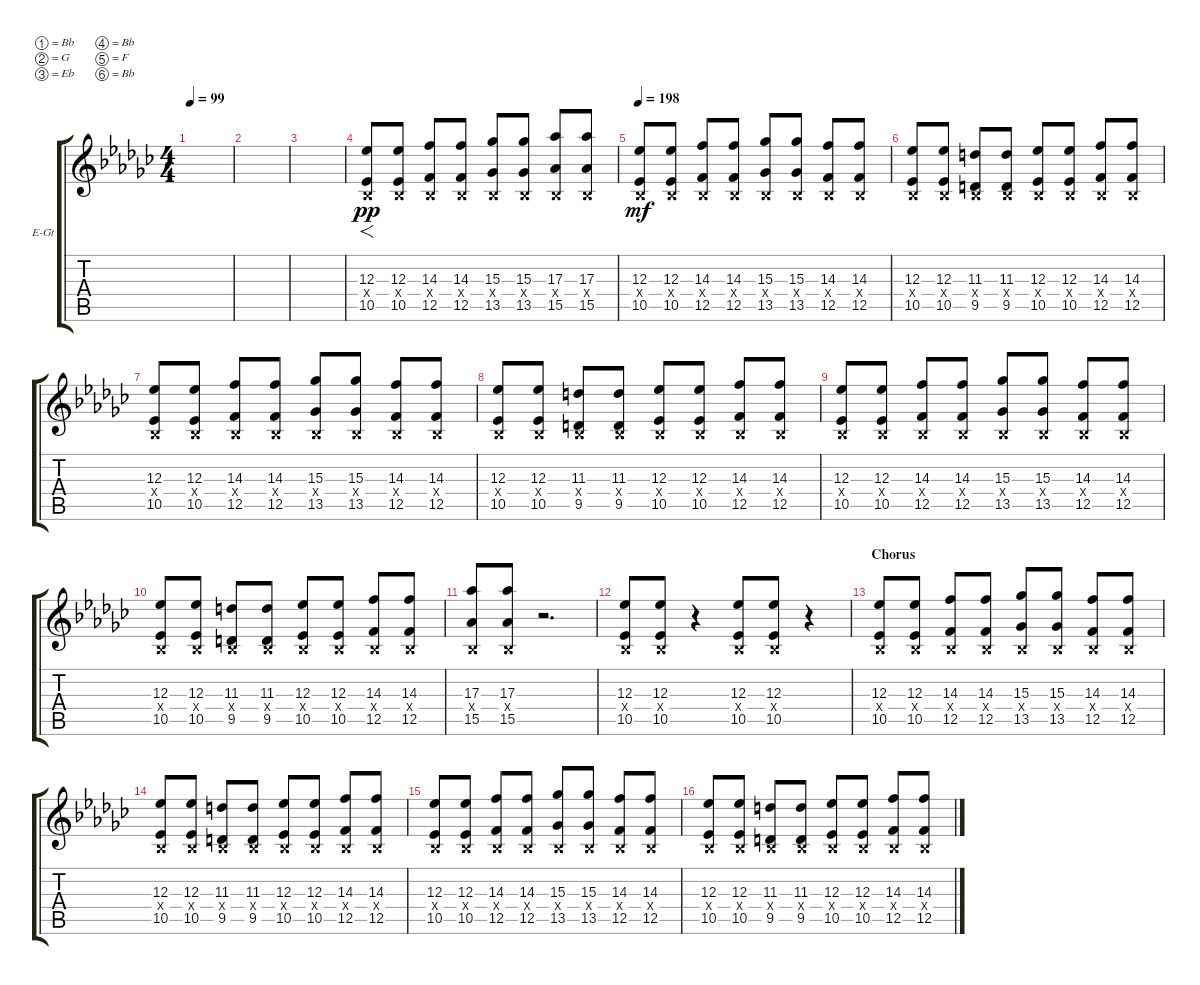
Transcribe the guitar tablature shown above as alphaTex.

\bracketExtendMode groupsimilarinstruments
\firstSystemTrackNameOrientation horizontal
\otherSystemsTrackNameOrientation horizontal
\track ("Electric Guitar 1" "E-Gt") {instrument distortionguitar}
\staff {score tabs}
\tuning (Bb3 G3 Eb3 Bb2 F2 Bb1)
\ts (4 4)
\tempo 99
\clef g2
\ks ebminor
|
|
|
(10.5 12.3 0.4{x}).8{f dy pp} (10.5 12.3 0.4{x}).8 (12.5 14.3 0.4{x}).8 (12.5 14.3 0.4{x}).8 (13.5 15.3 0.4{x}).8 (13.5 15.3 0.4{x}).8 (15.5 17.3 0.4{x}).8 (15.5 17.3 0.4{x}).8 |
\tempo 198
(10.5 12.3 0.4{x}).8{dy mf} (10.5 12.3 0.4{x}).8 (12.5 14.3 0.4{x}).8 (12.5 14.3 0.4{x}).8 (13.5 15.3 0.4{x}).8 (13.5 15.3 0.4{x}).8 (12.5 14.3 0.4{x}).8 (12.5 14.3 0.4{x}).8 |
(10.5 12.3 0.4{x}).8 (10.5 12.3 0.4{x}).8 (9.5 11.3 0.4{x}).8 (9.5 11.3 0.4{x}).8 (10.5 12.3 0.4{x}).8 (10.5 12.3 0.4{x}).8 (12.5 14.3 0.4{x}).8 (12.5 14.3 0.4{x}).8 |
(10.5 12.3 0.4{x}).8 (10.5 12.3 0.4{x}).8 (12.5 14.3 0.4{x}).8 (12.5 14.3 0.4{x}).8 (13.5 15.3 0.4{x}).8 (13.5 15.3 0.4{x}).8 (12.5 14.3 0.4{x}).8 (12.5 14.3 0.4{x}).8 |
(10.5 12.3 0.4{x}).8 (10.5 12.3 0.4{x}).8 (9.5 11.3 0.4{x}).8 (9.5 11.3 0.4{x}).8 (10.5 12.3 0.4{x}).8 (10.5 12.3 0.4{x}).8 (12.5 14.3 0.4{x}).8 (12.5 14.3 0.4{x}).8 |
(10.5 12.3 0.4{x}).8 (10.5 12.3 0.4{x}).8 (12.5 14.3 0.4{x}).8 (12.5 14.3 0.4{x}).8 (13.5 15.3 0.4{x}).8 (13.5 15.3 0.4{x}).8 (12.5 14.3 0.4{x}).8 (12.5 14.3 0.4{x}).8 |
(10.5 12.3 0.4{x}).8 (10.5 12.3 0.4{x}).8 (9.5 11.3 0.4{x}).8 (9.5 11.3 0.4{x}).8 (10.5 12.3 0.4{x}).8 (10.5 12.3 0.4{x}).8 (12.5 14.3 0.4{x}).8 (12.5 14.3 0.4{x}).8 |
(15.5 17.3 0.4{x}).8 (15.5 17.3 0.4{x}).8 r.2{d} |
(10.5 12.3 0.4{x}).8 (10.5 12.3 0.4{x}).8 r.4 (10.5 12.3 0.4{x}).8 (10.5 12.3 0.4{x}).8 r.4 |
\section ("" "Chorus")
(10.5 12.3 0.4{x}).8 (10.5 12.3 0.4{x}).8 (12.5 14.3 0.4{x}).8 (12.5 14.3 0.4{x}).8 (13.5 15.3 0.4{x}).8 (13.5 15.3 0.4{x}).8 (12.5 14.3 0.4{x}).8 (12.5 14.3 0.4{x}).8 |
(10.5 12.3 0.4{x}).8 (10.5 12.3 0.4{x}).8 (9.5 11.3 0.4{x}).8 (9.5 11.3 0.4{x}).8 (10.5 12.3 0.4{x}).8 (10.5 12.3 0.4{x}).8 (12.5 14.3 0.4{x}).8 (12.5 14.3 0.4{x}).8 |
(10.5 12.3 0.4{x}).8 (10.5 12.3 0.4{x}).8 (12.5 14.3 0.4{x}).8 (12.5 14.3 0.4{x}).8 (13.5 15.3 0.4{x}).8 (13.5 15.3 0.4{x}).8 (12.5 14.3 0.4{x}).8 (12.5 14.3 0.4{x}).8 |
(10.5 12.3 0.4{x}).8 (10.5 12.3 0.4{x}).8 (9.5 11.3 0.4{x}).8 (9.5 11.3 0.4{x}).8 (10.5 12.3 0.4{x}).8 (10.5 12.3 0.4{x}).8 (12.5 14.3 0.4{x}).8 (12.5 14.3 0.4{x}).8
